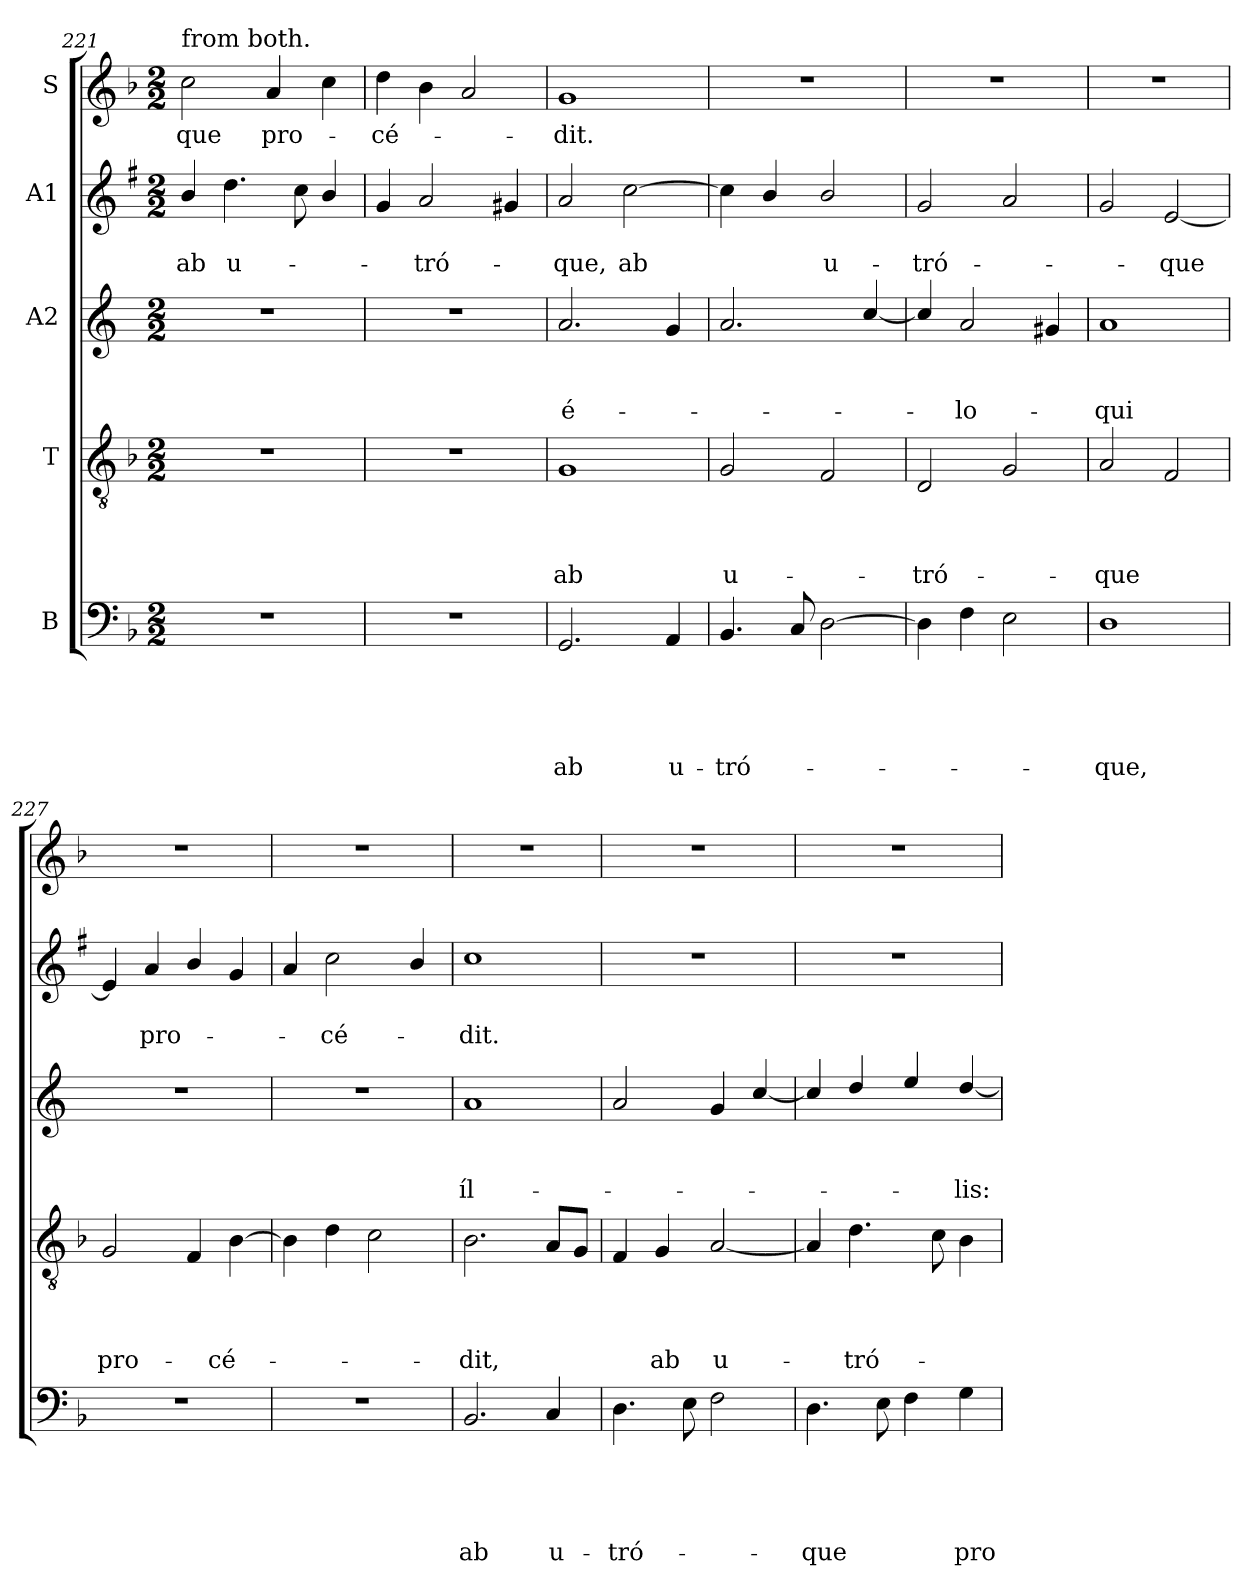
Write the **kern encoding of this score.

**kern	**text	**text	**text	**text	**text	**kern	**text	**text	**text	**text	**kern	**text	**text	**text	**kern	**text	**text	**kern	**text
*part5	*part5	*part5	*part5	*part5	*part5	*part4	*part4	*part4	*part4	*part4	*part3	*part3	*part3	*part3	*part2	*part2	*part2	*part1	*part1
*staff5	*staff5	*staff5	*staff5	*staff5	*staff5	*staff4	*staff4	*staff4	*staff4	*staff4	*staff3	*staff3	*staff3	*staff3	*staff2	*staff2	*staff2	*staff1	*staff1
*I"B	*	*	*	*	*	*I"T	*	*	*	*	*I"A2	*	*	*	*I"A1	*	*	*I"S	*
*clefF4	*	*	*	*	*	*clefGv2	*	*	*	*	*clefG2	*	*	*	*clefG2	*	*	*clefG2	*
*	*	*	*	*	*	*	*	*	*	*	*ITrd4c7	*	*	*	*ITrd1c2	*	*	*	*
*k[b-]	*	*	*	*	*	*k[b-]	*	*	*	*	*k[b-]	*	*	*	*k[b-]	*	*	*k[b-]	*
*F:	*	*	*	*	*	*F:	*	*	*	*	*F:	*	*	*	*F:	*	*	*F:	*
*M2/2	*	*	*	*	*	*M2/2	*	*	*	*	*M2/2	*	*	*	*M2/2	*	*	*M2/2	*
=221	=221	=221	=221	=221	=221	=221	=221	=221	=221	=221	=221	=221	=221	=221	=221	=221	=221	=221	=221
!	!	!	!	!	!	!	!	!	!	!	!	!	!	!	!	!	!	!LO:TX:a:t=from both.	!
!	!	!	!	!	!	!	!	!	!	!	!	!	!	!	!	!	!LO:LY:b	!	!LO:LY:b
1r	.	.	.	.	.	1r	.	.	.	.	1r	.	.	.	4a/	.	ab	2cc\	-que
!	!	!	!	!	!	!	!	!	!	!	!	!	!	!	!	!	!LO:LY:b	!	!
.	.	.	.	.	.	.	.	.	.	.	.	.	.	.	4.cc\	.	u-	.	.
!	!	!	!	!	!	!	!	!	!	!	!	!	!	!	!	!	!	!	!LO:LY:b
.	.	.	.	.	.	.	.	.	.	.	.	.	.	.	.	.	.	4a/	pro-
.	.	.	.	.	.	.	.	.	.	.	.	.	.	.	8b-\	.	.	.	.
.	.	.	.	.	.	.	.	.	.	.	.	.	.	.	4a/	.	.	4cc\	.
=222	=222	=222	=222	=222	=222	=222	=222	=222	=222	=222	=222	=222	=222	=222	=222	=222	=222	=222	=222
!	!	!	!	!	!	!	!	!	!	!	!	!	!	!	!	!	!	!	!LO:LY:b
1r	.	.	.	.	.	1r	.	.	.	.	1r	.	.	.	4f/	.	.	4dd\	-cé-
!	!	!	!	!	!	!	!	!	!	!	!	!	!	!	!	!	!LO:LY:b	!	!
.	.	.	.	.	.	.	.	.	.	.	.	.	.	.	2g/	.	-tró-	4b-\	.
.	.	.	.	.	.	.	.	.	.	.	.	.	.	.	.	.	.	2a/	.
.	.	.	.	.	.	.	.	.	.	.	.	.	.	.	4f#/	.	.	.	.
=223	=223	=223	=223	=223	=223	=223	=223	=223	=223	=223	=223	=223	=223	=223	=223	=223	=223	=223	=223
!	!	!	!	!	!LO:LY:b	!	!	!	!	!LO:LY:b	!	!	!	!LO:LY:b	!	!	!LO:LY:b	!	!LO:LY:b
2.GG/	.	.	.	.	ab	1G	.	.	.	ab	2.d/	.	.	é-	2g/	.	-que,	1g	-dit.
!	!	!	!	!	!	!	!	!	!	!	!	!	!	!	!	!	!LO:LY:b	!	!
.	.	.	.	.	.	.	.	.	.	.	.	.	.	.	[2b-\	.	ab	.	.
!	!	!	!	!	!LO:LY:b	!	!	!	!	!	!	!	!	!	!	!	!	!	!
4AA/	.	.	.	.	u-	.	.	.	.	.	4c/	.	.	.	.	.	.	.	.
=224	=224	=224	=224	=224	=224	=224	=224	=224	=224	=224	=224	=224	=224	=224	=224	=224	=224	=224	=224
!	!	!	!	!	!LO:LY:b	!	!	!	!	!LO:LY:b	!	!	!	!	!	!	!	!	!
4.BB-/	.	.	.	.	-tró-	2G/	.	.	.	u-	2.d/	.	.	.	4b-\]	.	.	1r	.
.	.	.	.	.	.	.	.	.	.	.	.	.	.	.	4a/	.	.	.	.
8C/	.	.	.	.	.	.	.	.	.	.	.	.	.	.	.	.	.	.	.
!	!	!	!	!	!	!	!	!	!	!	!	!	!	!	!	!	!LO:LY:b	!	!
[2D\	.	.	.	.	.	2F/	.	.	.	.	.	.	.	.	2a/	.	u-	.	.
.	.	.	.	.	.	.	.	.	.	.	[4f/	.	.	.	.	.	.	.	.
!!LO:PB:g=z
=225	=225	=225	=225	=225	=225	=225	=225	=225	=225	=225	=225	=225	=225	=225	=225	=225	=225	=225	=225
!	!	!	!	!	!	!	!	!	!	!LO:LY:b	!	!	!	!	!	!	!LO:LY:b	!	!
4D\]	.	.	.	.	.	2D/	.	.	.	-tró-	4f/]	.	.	.	2f/	.	-tró-	1r	.
!	!	!	!	!	!	!	!	!	!	!	!	!	!	!LO:LY:b	!	!	!	!	!
4F\	.	.	.	.	.	.	.	.	.	.	2d/	.	.	-lo-	.	.	.	.	.
2E\	.	.	.	.	.	2G/	.	.	.	.	.	.	.	.	2g/	.	.	.	.
.	.	.	.	.	.	.	.	.	.	.	4c#/	.	.	.	.	.	.	.	.
=226	=226	=226	=226	=226	=226	=226	=226	=226	=226	=226	=226	=226	=226	=226	=226	=226	=226	=226	=226
!	!	!	!	!	!LO:LY:b	!	!	!	!	!LO:LY:b	!	!	!	!LO:LY:b	!	!	!	!	!
1D	.	.	.	.	-que,	2A/	.	.	.	-que	1d	.	.	-qui	2f/	.	.	1r	.
!	!	!	!	!	!	!	!	!	!	!	!	!	!	!	!	!	!LO:LY:b	!	!
.	.	.	.	.	.	2F/	.	.	.	.	.	.	.	.	[2d/	.	-que	.	.
=227	=227	=227	=227	=227	=227	=227	=227	=227	=227	=227	=227	=227	=227	=227	=227	=227	=227	=227	=227
!	!	!	!	!	!	!	!	!	!	!LO:LY:b	!	!	!	!	!	!	!	!	!
1r	.	.	.	.	.	2G/	.	.	.	pro-	1r	.	.	.	4d/]	.	.	1r	.
!	!	!	!	!	!	!	!	!	!	!	!	!	!	!	!	!	!LO:LY:b	!	!
.	.	.	.	.	.	.	.	.	.	.	.	.	.	.	4g/	.	pro-	.	.
.	.	.	.	.	.	4F/	.	.	.	.	.	.	.	.	4a/	.	.	.	.
!	!	!	!	!	!	!	!	!	!	!LO:LY:b	!	!	!	!	!	!	!	!	!
.	.	.	.	.	.	[4B-\	.	.	.	-cé-	.	.	.	.	4f/	.	.	.	.
=228	=228	=228	=228	=228	=228	=228	=228	=228	=228	=228	=228	=228	=228	=228	=228	=228	=228	=228	=228
1r	.	.	.	.	.	4B-\]	.	.	.	.	1r	.	.	.	4g/	.	.	1r	.
!	!	!	!	!	!	!	!	!	!	!	!	!	!	!	!	!	!LO:LY:b	!	!
.	.	.	.	.	.	4d\	.	.	.	.	.	.	.	.	2b-\	.	-cé-	.	.
.	.	.	.	.	.	2c\	.	.	.	.	.	.	.	.	.	.	.	.	.
.	.	.	.	.	.	.	.	.	.	.	.	.	.	.	4a/	.	.	.	.
=229	=229	=229	=229	=229	=229	=229	=229	=229	=229	=229	=229	=229	=229	=229	=229	=229	=229	=229	=229
!	!	!	!	!	!LO:LY:b	!	!	!	!	!LO:LY:b	!	!	!	!LO:LY:b	!	!	!LO:LY:b	!	!
2.BB-/	.	.	.	.	ab	2.B-\	.	.	.	-dit,	1d	.	.	íl-	1b-	.	-dit.	1r	.
!	!	!	!	!	!LO:LY:b	!	!	!	!	!	!	!	!	!	!	!	!	!	!
4C/	.	.	.	.	u-	8A/L	.	.	.	.	.	.	.	.	.	.	.	.	.
.	.	.	.	.	.	8G/J	.	.	.	.	.	.	.	.	.	.	.	.	.
=230	=230	=230	=230	=230	=230	=230	=230	=230	=230	=230	=230	=230	=230	=230	=230	=230	=230	=230	=230
!	!	!	!	!	!LO:LY:b	!	!	!	!	!	!	!	!	!	!	!	!	!	!
4.D\	.	.	.	.	-tró-	4F/	.	.	.	.	2d/	.	.	.	1r	.	.	1r	.
!	!	!	!	!	!	!	!	!	!	!LO:LY:b	!	!	!	!	!	!	!	!	!
.	.	.	.	.	.	4G/	.	.	.	ab	.	.	.	.	.	.	.	.	.
8E\	.	.	.	.	.	.	.	.	.	.	.	.	.	.	.	.	.	.	.
!	!	!	!	!	!	!	!	!	!	!LO:LY:b	!	!	!	!	!	!	!	!	!
2F\	.	.	.	.	.	[2A/	.	.	.	u-	4c/	.	.	.	.	.	.	.	.
.	.	.	.	.	.	.	.	.	.	.	[4f/	.	.	.	.	.	.	.	.
!!LO:LB:g=z
=231	=231	=231	=231	=231	=231	=231	=231	=231	=231	=231	=231	=231	=231	=231	=231	=231	=231	=231	=231
!	!	!	!	!	!LO:LY:b	!	!	!	!	!	!	!	!	!	!	!	!	!	!
4.D\	.	.	.	.	-que	4A/]	.	.	.	.	4f/]	.	.	.	1r	.	.	1r	.
!	!	!	!	!	!	!	!	!	!	!LO:LY:b	!	!	!	!	!	!	!	!	!
.	.	.	.	.	.	4.d\	.	.	.	-tró-	4g/	.	.	.	.	.	.	.	.
8E\	.	.	.	.	.	.	.	.	.	.	.	.	.	.	.	.	.	.	.
4F\	.	.	.	.	.	.	.	.	.	.	4a/	.	.	.	.	.	.	.	.
.	.	.	.	.	.	8c\	.	.	.	.	.	.	.	.	.	.	.	.	.
!	!	!	!	!	!LO:LY:b	!	!	!	!	!	!	!	!	!LO:LY:b	!	!	!	!	!
4G\	.	.	.	.	pro-	4B-\	.	.	.	.	[4g/	.	.	-lis:	.	.	.	.	.
=	=	=	=	=	=	=	=	=	=	=	=	=	=	=	=	=	=	=	=
*-	*-	*-	*-	*-	*-	*-	*-	*-	*-	*-	*-	*-	*-	*-	*-	*-	*-	*-	*-
